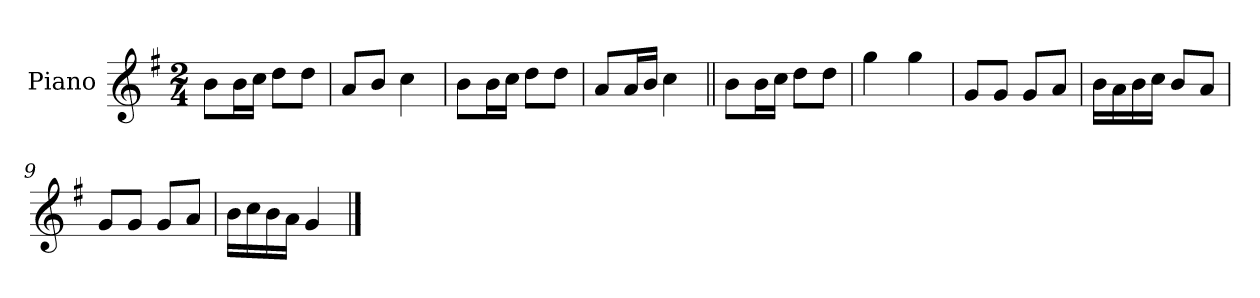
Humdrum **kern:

**kern
*part1
*staff1
*I"Piano
*I'Pno.
*clefG2
*k[f#]
*M2/4
=1
8b\L
16b\L
16cc\JJ
8dd\L
8dd\J
=2
8a/L
8b/J
4cc\
=3
8b\L
16b\L
16cc\JJ
8dd\L
8dd\J
=4
8a/L
16a/L
16b/JJ
4cc\
=5||
8b\L
16b\L
16cc\JJ
8dd\L
8dd\J
=6
4gg\
4gg\
=7
8g/L
8g/J
8g/L
8a/J
=8
16b\LL
16a\
16b\
16cc\JJ
8b/L
8a/J
!!LO:LB:g=z
=9
8g/L
8g/J
8g/L
8a/J
=10
16b\LL
16cc\
16b\
16a\JJ
4g/
==
*-
